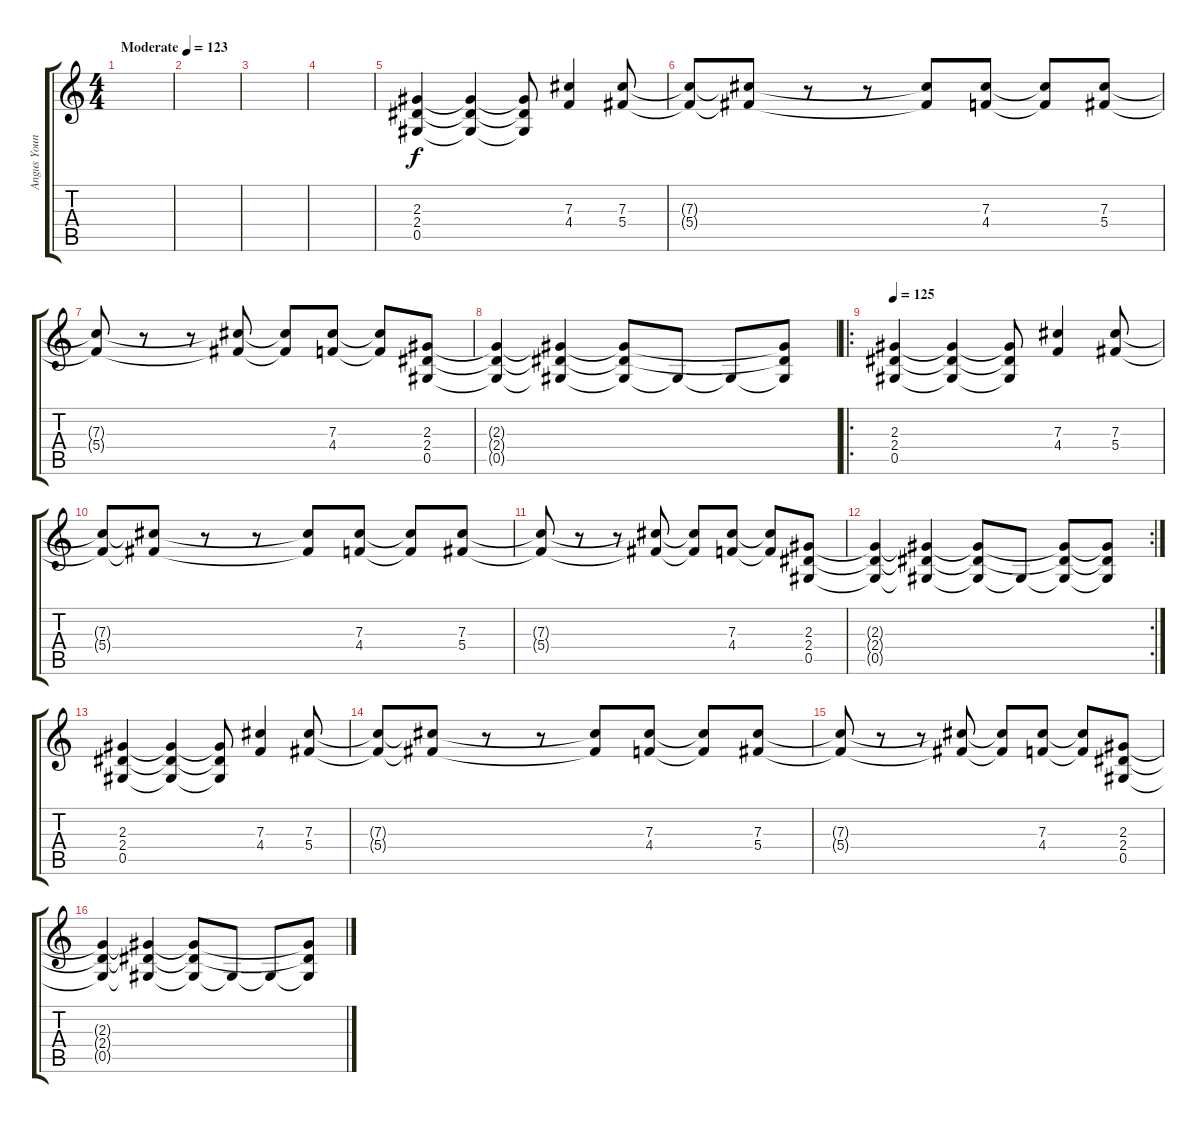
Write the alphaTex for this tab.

\track ("Angus Young" "Angus Youn") {instrument distortionguitar}
\staff {score tabs}
\tuning (Eb4 Bb3 Gb3 Db3 Ab2 Eb2) {hide}
\ts (4 4)
\tempo (123 "Moderate")
\clef g2
\ks c
|
|
|
|
(2.3 2.4 0.5).4 (2.3{t} 2.4{t} 0.5{t}).4 (2.3{t} 2.4{t} 0.5{t}).8 (7.3 4.4).4 (7.3 5.4).8 |
(7.3{t} 5.4{t}).8 (7.3{t} 5.4{t}).8 r.8 r.8 (7.3{t} 5.4{t}).8 (7.3 4.4).8 (7.3{t} 4.4{t}).8 (7.3 5.4).8 |
(7.3{t} 5.4{t}).8 r.8 r.8 (7.3{t} 5.4{t}).8 (7.3{t} 5.4{t}).8 (7.3 4.4).8 (7.3{t} 4.4{t}).8 (2.3 2.4 0.5).8 |
(2.3{t} 2.4{t} 0.5{t}).4 (2.3{t} 2.4{t} 0.5{t}).4 (2.3{t} 2.4{t} 0.5{t}).8 0.5{t}.8 0.5{t}.8 (2.3{t} 2.4{t} 0.5{t}).8 |
\ro
\tempo 125
(2.3 2.4 0.5).4 (2.3{t} 2.4{t} 0.5{t}).4 (2.3{t} 2.4{t} 0.5{t}).8 (7.3 4.4).4 (7.3 5.4).8 |
(7.3{t} 5.4{t}).8 (7.3{t} 5.4{t}).8 r.8 r.8 (7.3{t} 5.4{t}).8 (7.3 4.4).8 (7.3{t} 4.4{t}).8 (7.3 5.4).8 |
(7.3{t} 5.4{t}).8 r.8 r.8 (7.3{t} 5.4{t}).8 (7.3{t} 5.4{t}).8 (7.3 4.4).8 (7.3{t} 4.4{t}).8 (2.3 2.4 0.5).8 |
\rc 2
(2.3{t} 2.4{t} 0.5{t}).4 (2.3{t} 2.4{t} 0.5{t}).4 (2.3{t} 2.4{t} 0.5{t}).8 0.5{t}.8 (2.3{t} 2.4{t} 0.5{t}).8 (2.3{t} 2.4{t} 0.5{t}).8 |
(2.3 2.4 0.5).4 (2.3{t} 2.4{t} 0.5{t}).4 (2.3{t} 2.4{t} 0.5{t}).8 (7.3 4.4).4 (7.3 5.4).8 |
(7.3{t} 5.4{t}).8 (7.3{t} 5.4{t}).8 r.8 r.8 (7.3{t} 5.4{t}).8 (7.3 4.4).8 (7.3{t} 4.4{t}).8 (7.3 5.4).8 |
(7.3{t} 5.4{t}).8 r.8 r.8 (7.3{t} 5.4{t}).8 (7.3{t} 5.4{t}).8 (7.3 4.4).8 (7.3{t} 4.4{t}).8 (2.3 2.4 0.5).8 |
(2.3{t} 2.4{t} 0.5{t}).4 (2.3{t} 2.4{t} 0.5{t}).4 (2.3{t} 2.4{t} 0.5{t}).8 0.5{t}.8 0.5{t}.8 (2.3{t} 2.4{t} 0.5{t}).8
